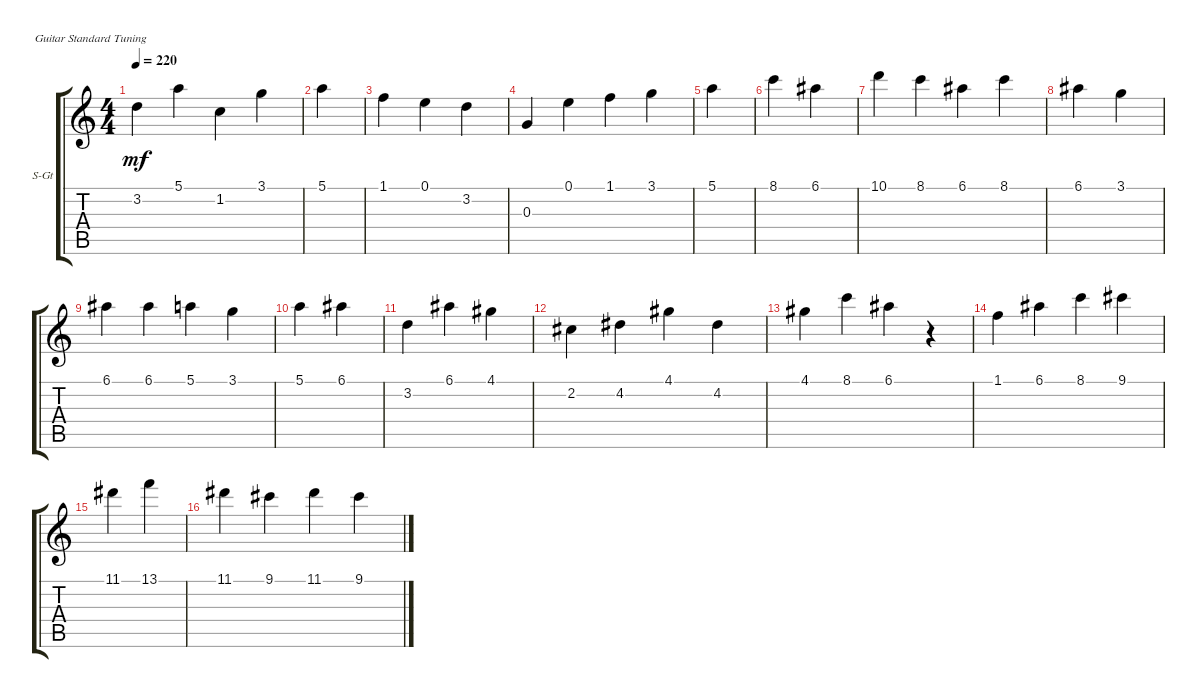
\defaultSystemsLayout 4
\bracketExtendMode groupsimilarinstruments
\firstSystemTrackNameOrientation horizontal
\otherSystemsTrackNameOrientation horizontal
\track ("Steel Guitar" "S-Gt") {instrument acousticguitarsteel}
\staff {score tabs}
\tuning (E4 B3 G3 D3 A2 E2)
\ts (4 4)
\tempo 220
\clef g2
\ks c
3.2.4{dy mf instrument acousticguitarsteel} 5.1.4 1.2.4 3.1.4 |
5.1.4 |
1.1.4 0.1.4 3.2.4 |
0.3.4 0.1.4 1.1.4 3.1.4 |
5.1.4 |
8.1.4 6.1.4 |
10.1.4 8.1.4 6.1.4 8.1.4 |
6.1.4 3.1.4 |
6.1.4 6.1.4 5.1.4 3.1.4 |
5.1.4 6.1.4 |
3.2.4 6.1.4 4.1.4 |
2.2.4 4.2.4 4.1.4 4.2.4 |
4.1.4 8.1.4 6.1.4 r.4 |
1.1.4 6.1.4 8.1.4 9.1.4 |
11.1.4 13.1.4 |
11.1.4 9.1.4 11.1.4 9.1.4
